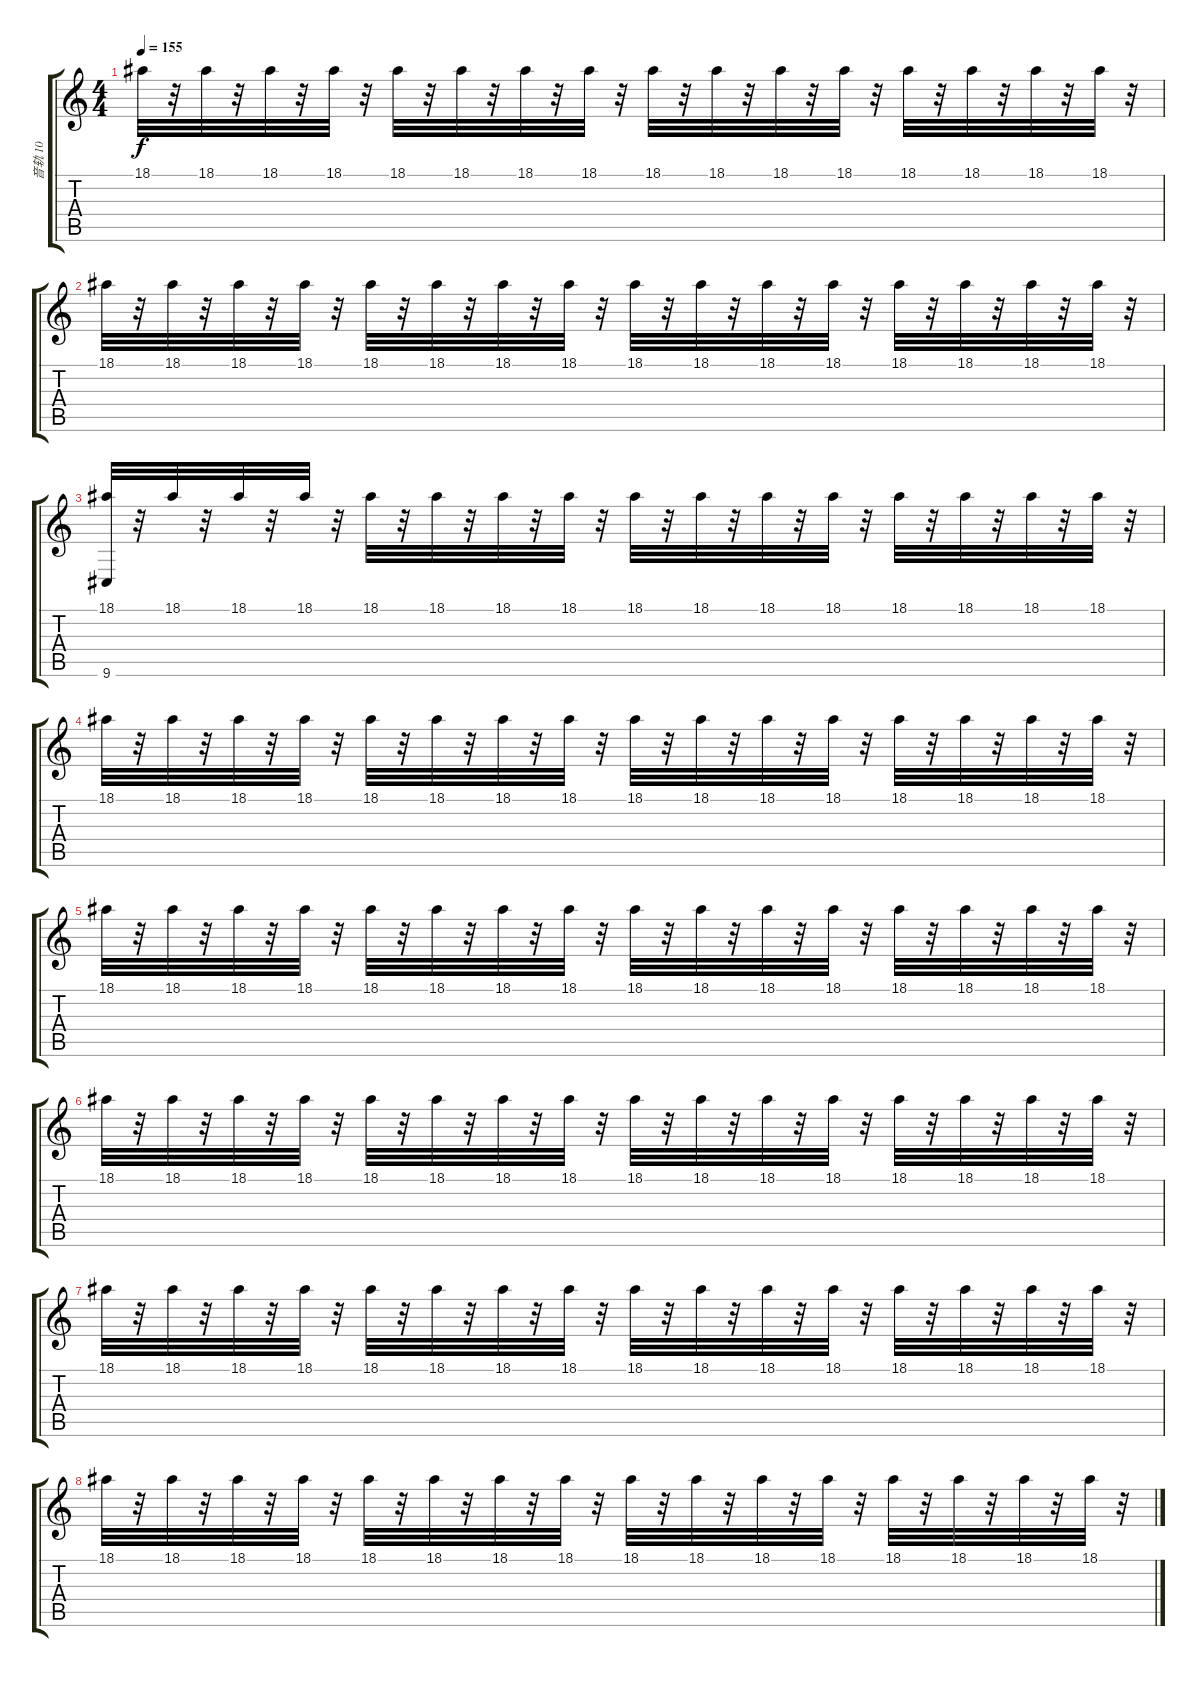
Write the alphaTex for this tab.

\track ("音轨 10" "音轨 10") {instrument acousticgrandpiano}
\staff {score tabs}
\tuning (E4 B3 G3 D3 A2 E2) {hide}
\ts (4 4)
\tempo 155
\clef g2
\ks c
18.1.32{dy f} r.32 18.1.32 r.32 18.1.32 r.32 18.1.32 r.32 18.1.32 r.32 18.1.32 r.32 18.1.32 r.32 18.1.32 r.32 18.1.32 r.32 18.1.32 r.32 18.1.32 r.32 18.1.32 r.32 18.1.32 r.32 18.1.32 r.32 18.1.32 r.32 18.1.32 r.32 |
18.1.32 r.32 18.1.32 r.32 18.1.32 r.32 18.1.32 r.32 18.1.32 r.32 18.1.32 r.32 18.1.32 r.32 18.1.32 r.32 18.1.32 r.32 18.1.32 r.32 18.1.32 r.32 18.1.32 r.32 18.1.32 r.32 18.1.32 r.32 18.1.32 r.32 18.1.32 r.32 |
(18.1 9.6).32 r.32 18.1.32 r.32 18.1.32 r.32 18.1.32 r.32 18.1.32 r.32 18.1.32 r.32 18.1.32 r.32 18.1.32 r.32 18.1.32 r.32 18.1.32 r.32 18.1.32 r.32 18.1.32 r.32 18.1.32 r.32 18.1.32 r.32 18.1.32 r.32 18.1.32 r.32 |
18.1.32 r.32 18.1.32 r.32 18.1.32 r.32 18.1.32 r.32 18.1.32 r.32 18.1.32 r.32 18.1.32 r.32 18.1.32 r.32 18.1.32 r.32 18.1.32 r.32 18.1.32 r.32 18.1.32 r.32 18.1.32 r.32 18.1.32 r.32 18.1.32 r.32 18.1.32 r.32 |
18.1.32 r.32 18.1.32 r.32 18.1.32 r.32 18.1.32 r.32 18.1.32 r.32 18.1.32 r.32 18.1.32 r.32 18.1.32 r.32 18.1.32 r.32 18.1.32 r.32 18.1.32 r.32 18.1.32 r.32 18.1.32 r.32 18.1.32 r.32 18.1.32 r.32 18.1.32 r.32 |
18.1.32 r.32 18.1.32 r.32 18.1.32 r.32 18.1.32 r.32 18.1.32 r.32 18.1.32 r.32 18.1.32 r.32 18.1.32 r.32 18.1.32 r.32 18.1.32 r.32 18.1.32 r.32 18.1.32 r.32 18.1.32 r.32 18.1.32 r.32 18.1.32 r.32 18.1.32 r.32 |
18.1.32 r.32 18.1.32 r.32 18.1.32 r.32 18.1.32 r.32 18.1.32 r.32 18.1.32 r.32 18.1.32 r.32 18.1.32 r.32 18.1.32 r.32 18.1.32 r.32 18.1.32 r.32 18.1.32 r.32 18.1.32 r.32 18.1.32 r.32 18.1.32 r.32 18.1.32 r.32 |
18.1.32 r.32 18.1.32 r.32 18.1.32 r.32 18.1.32 r.32 18.1.32 r.32 18.1.32 r.32 18.1.32 r.32 18.1.32 r.32 18.1.32 r.32 18.1.32 r.32 18.1.32 r.32 18.1.32 r.32 18.1.32 r.32 18.1.32 r.32 18.1.32 r.32 18.1.32 r.32
